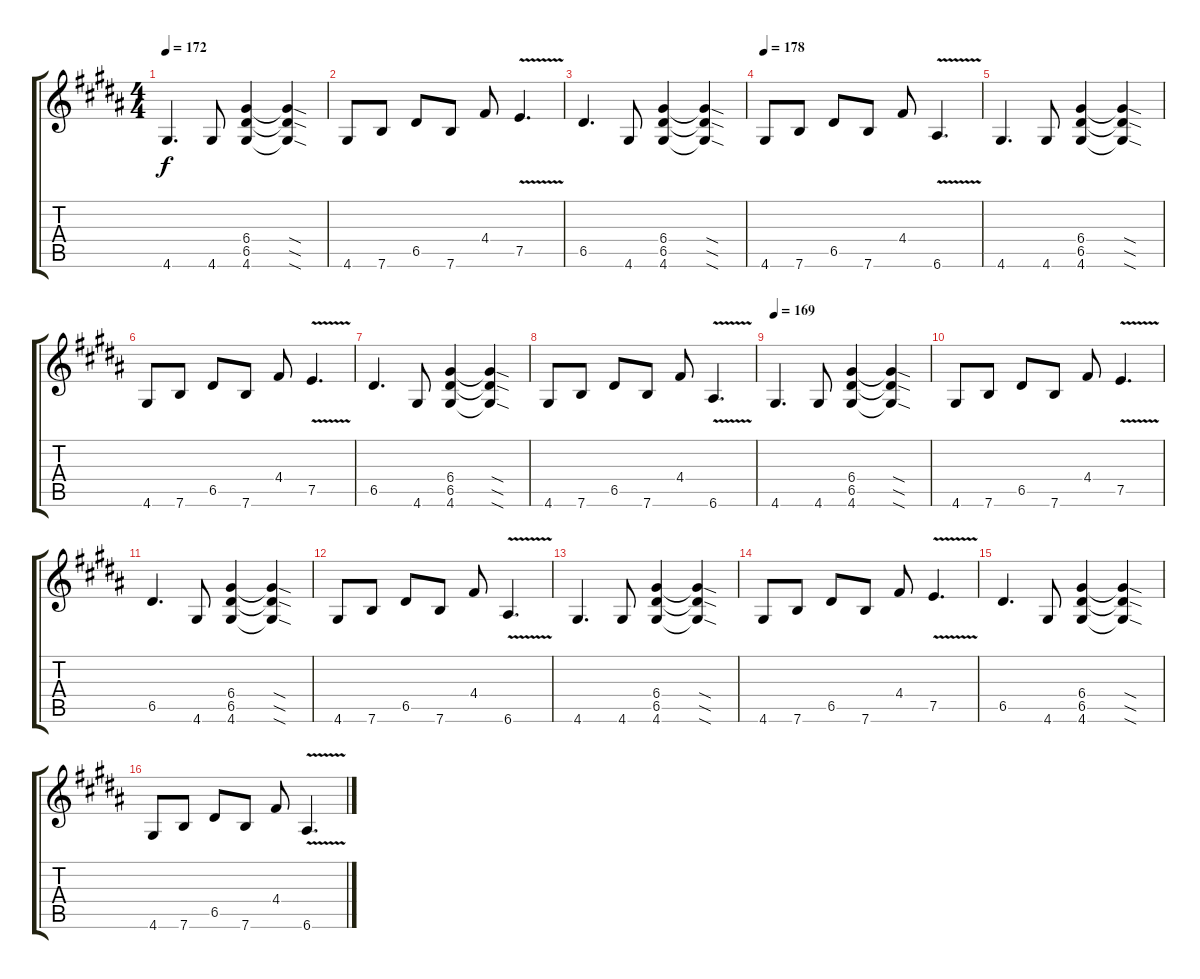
\track "" {instrument distortionguitar}
\staff {score tabs}
\tuning (E4 B3 G3 D3 A2 E2) {hide}
\ts (4 4)
\tempo 172
\clef g2
\ks g#minor
4.6.4{d dy f} 4.6.8 (6.4 6.5 4.6).4 (6.4{sod t} 6.5{sod t} 4.6{sod t}).4 |
4.6.8 7.6.8 6.5.8 7.6.8 4.4.8 7.5{v}.4{d} |
6.5.4{d} 4.6.8 (6.4 6.5 4.6).4 (6.4{sod t} 6.5{sod t} 4.6{sod t}).4 |
\tempo 178
4.6.8 7.6.8 6.5.8 7.6.8 4.4.8 6.6{v}.4{d} |
4.6.4{d} 4.6.8 (6.4 6.5 4.6).4 (6.4{sod t} 6.5{sod t} 4.6{sod t}).4 |
4.6.8 7.6.8 6.5.8 7.6.8 4.4.8 7.5{v}.4{d} |
6.5.4{d} 4.6.8 (6.4 6.5 4.6).4 (6.4{sod t} 6.5{sod t} 4.6{sod t}).4 |
4.6.8 7.6.8 6.5.8 7.6.8 4.4.8 6.6{v}.4{d} |
\tempo 169
4.6.4{d} 4.6.8 (6.4 6.5 4.6).4 (6.4{sod t} 6.5{sod t} 4.6{sod t}).4 |
4.6.8 7.6.8 6.5.8 7.6.8 4.4.8 7.5{v}.4{d} |
6.5.4{d} 4.6.8 (6.4 6.5 4.6).4 (6.4{sod t} 6.5{sod t} 4.6{sod t}).4 |
4.6.8 7.6.8 6.5.8 7.6.8 4.4.8 6.6{v}.4{d} |
4.6.4{d} 4.6.8 (6.4 6.5 4.6).4 (6.4{sod t} 6.5{sod t} 4.6{sod t}).4 |
4.6.8 7.6.8 6.5.8 7.6.8 4.4.8 7.5{v}.4{d} |
6.5.4{d} 4.6.8 (6.4 6.5 4.6).4 (6.4{sod t} 6.5{sod t} 4.6{sod t}).4 |
4.6.8 7.6.8 6.5.8 7.6.8 4.4.8 6.6{v}.4{d}
